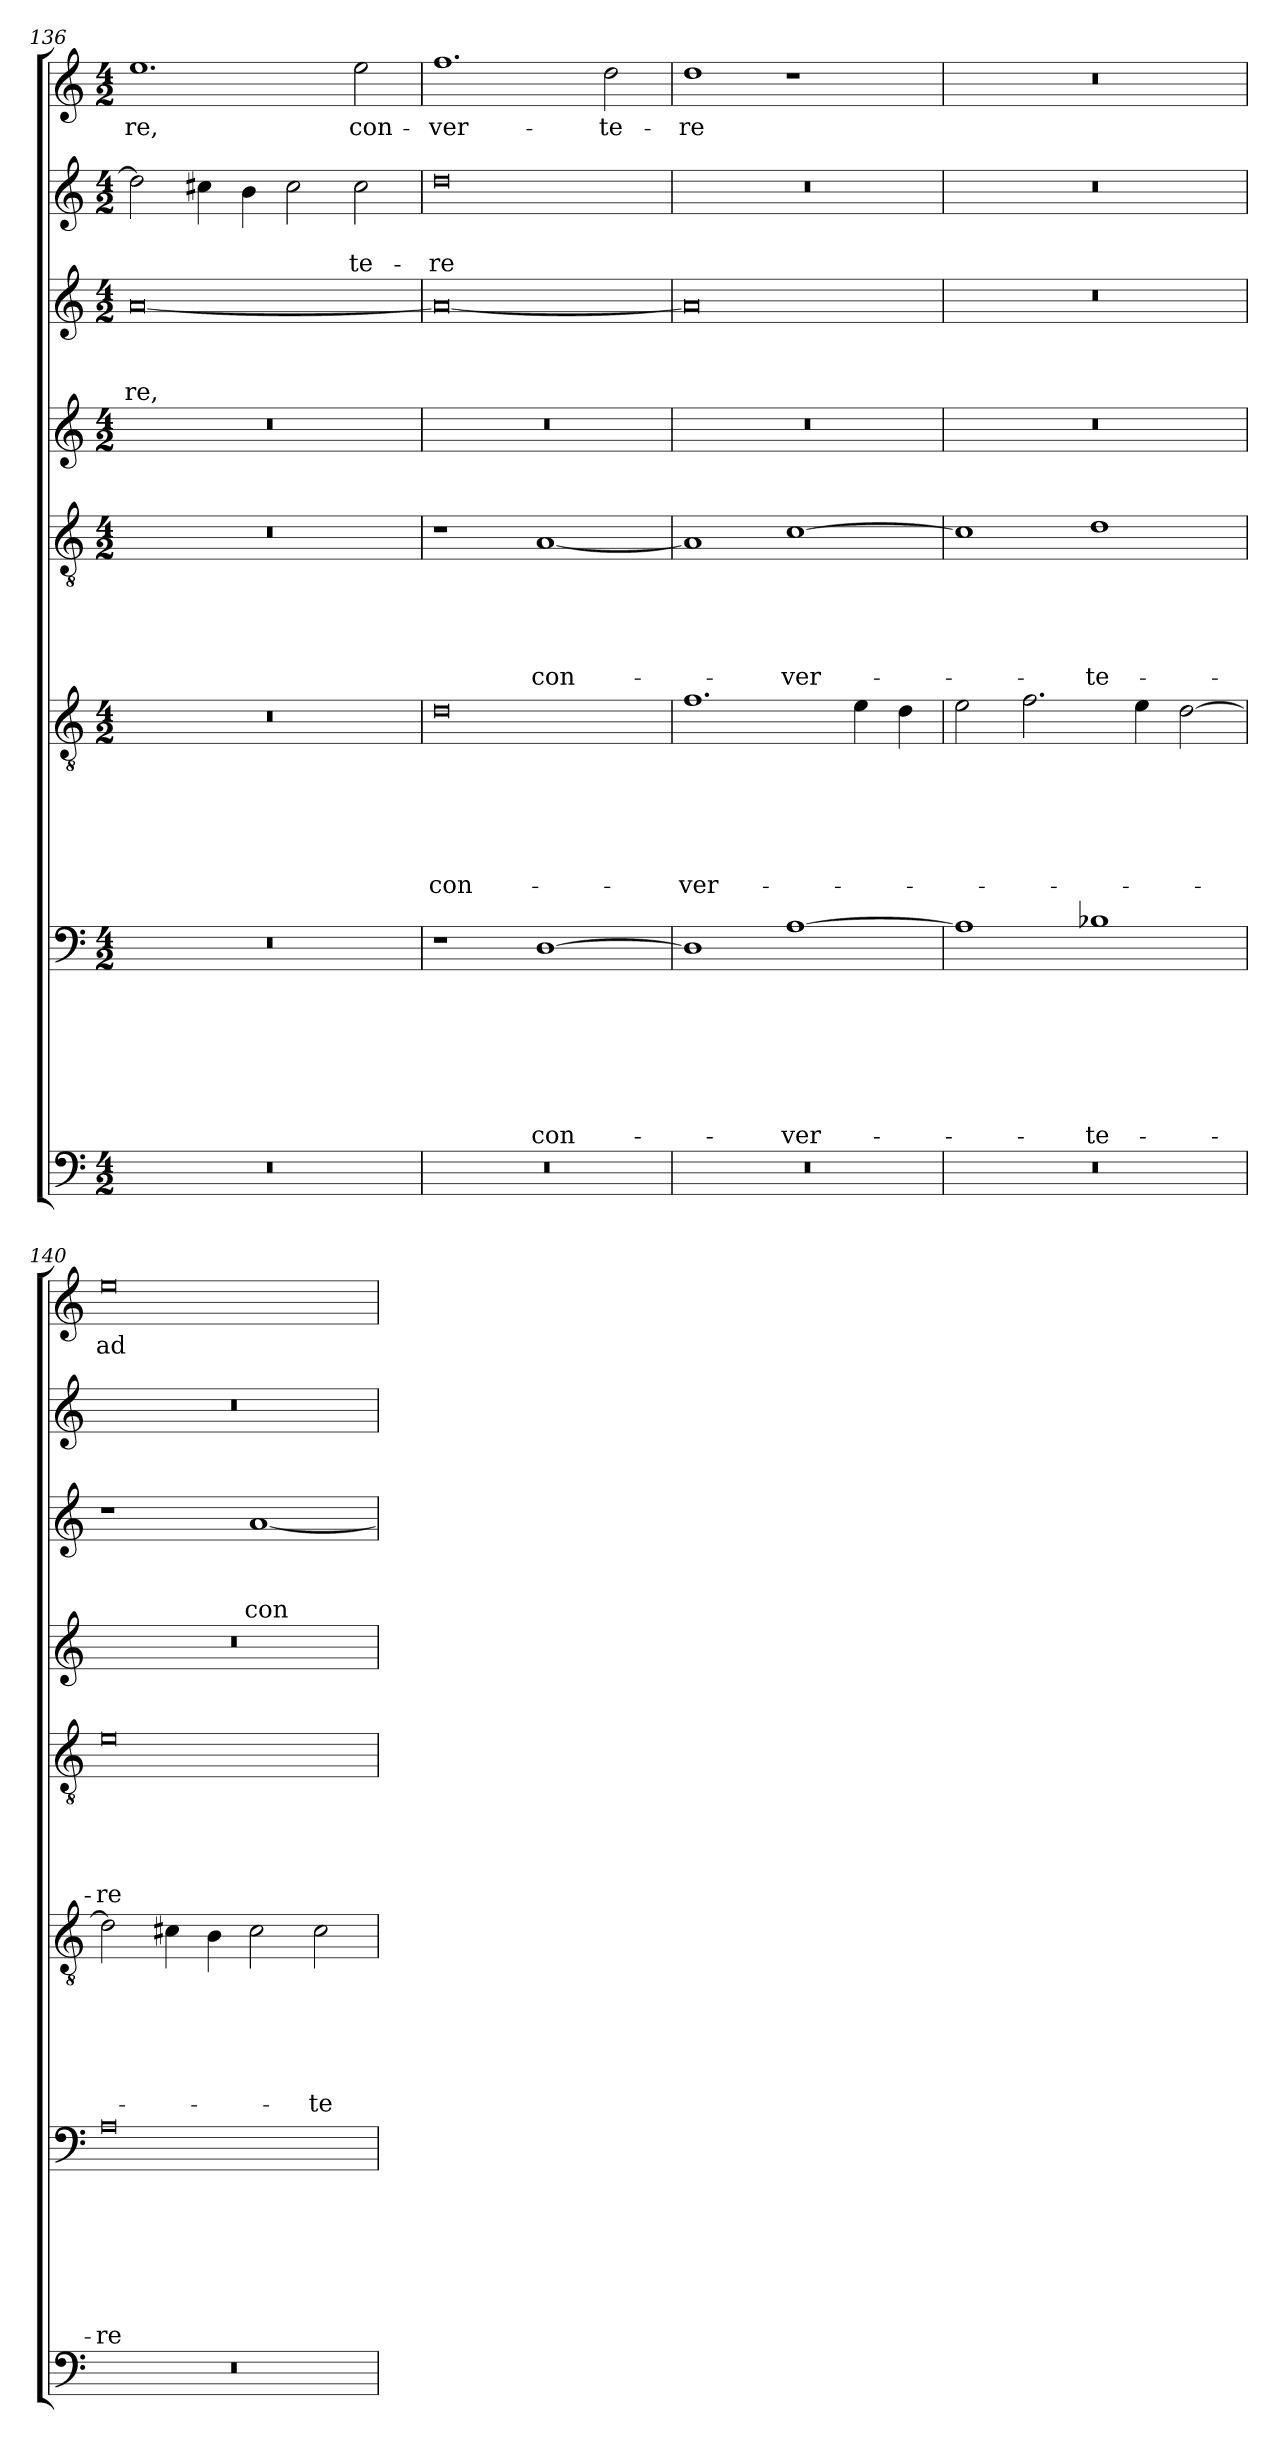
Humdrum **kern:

**kern	**kern	**text	**text	**text	**text	**text	**text	**text	**kern	**text	**text	**text	**text	**text	**text	**kern	**text	**text	**text	**text	**text	**kern	**kern	**text	**text	**text	**kern	**text	**text	**kern	**text
*part8	*part7	*part7	*part7	*part7	*part7	*part7	*part7	*part7	*part6	*part6	*part6	*part6	*part6	*part6	*part6	*part5	*part5	*part5	*part5	*part5	*part5	*part4	*part3	*part3	*part3	*part3	*part2	*part2	*part2	*part1	*part1
*staff8	*staff7	*staff7	*staff7	*staff7	*staff7	*staff7	*staff7	*staff7	*staff6	*staff6	*staff6	*staff6	*staff6	*staff6	*staff6	*staff5	*staff5	*staff5	*staff5	*staff5	*staff5	*staff4	*staff3	*staff3	*staff3	*staff3	*staff2	*staff2	*staff2	*staff1	*staff1
*clefF4	*clefF4	*	*	*	*	*	*	*	*clefGv2	*	*	*	*	*	*	*clefGv2	*	*	*	*	*	*clefG2	*clefG2	*	*	*	*clefG2	*	*	*clefG2	*
*k[]	*k[]	*	*	*	*	*	*	*	*k[]	*	*	*	*	*	*	*k[]	*	*	*	*	*	*k[]	*k[]	*	*	*	*k[]	*	*	*k[]	*
*a:	*a:	*	*	*	*	*	*	*	*a:	*	*	*	*	*	*	*a:	*	*	*	*	*	*a:	*a:	*	*	*	*a:	*	*	*a:	*
*M4/2	*M4/2	*	*	*	*	*	*	*	*M4/2	*	*	*	*	*	*	*M4/2	*	*	*	*	*	*M4/2	*M4/2	*	*	*	*M4/2	*	*	*M4/2	*
=136	=136	=136	=136	=136	=136	=136	=136	=136	=136	=136	=136	=136	=136	=136	=136	=136	=136	=136	=136	=136	=136	=136	=136	=136	=136	=136	=136	=136	=136	=136	=136
0r	0r	.	.	.	.	.	.	.	0r	.	.	.	.	.	.	0r	.	.	.	.	.	0r	[0a	.	.	-re,	2dd\]	.	.	1.ee	-re,
.	.	.	.	.	.	.	.	.	.	.	.	.	.	.	.	.	.	.	.	.	.	.	.	.	.	.	4cc#X\	.	.	.	.
.	.	.	.	.	.	.	.	.	.	.	.	.	.	.	.	.	.	.	.	.	.	.	.	.	.	.	4b\	.	.	.	.
.	.	.	.	.	.	.	.	.	.	.	.	.	.	.	.	.	.	.	.	.	.	.	.	.	.	.	2cc#\	.	.	.	.
.	.	.	.	.	.	.	.	.	.	.	.	.	.	.	.	.	.	.	.	.	.	.	.	.	.	.	2cc#\	.	-te-	2ee\	con-
=137	=137	=137	=137	=137	=137	=137	=137	=137	=137	=137	=137	=137	=137	=137	=137	=137	=137	=137	=137	=137	=137	=137	=137	=137	=137	=137	=137	=137	=137	=137	=137
0r	1r	.	.	.	.	.	.	.	0d	.	.	.	.	.	con-	1r	.	.	.	.	.	0r	0a_	.	.	.	0dd	.	-re	1.ff	-ver-
.	[1D	.	.	.	.	.	.	con-	.	.	.	.	.	.	.	[1A	.	.	.	.	con-	.	.	.	.	.	.	.	.	.	.
.	.	.	.	.	.	.	.	.	.	.	.	.	.	.	.	.	.	.	.	.	.	.	.	.	.	.	.	.	.	2dd\	-te-
=138	=138	=138	=138	=138	=138	=138	=138	=138	=138	=138	=138	=138	=138	=138	=138	=138	=138	=138	=138	=138	=138	=138	=138	=138	=138	=138	=138	=138	=138	=138	=138
0r	1D]	.	.	.	.	.	.	.	1.f	.	.	.	.	.	-ver-	1A]	.	.	.	.	.	0r	0a]	.	.	.	0r	.	.	1dd	-re
.	[1A	.	.	.	.	.	.	-ver-	.	.	.	.	.	.	.	[1c	.	.	.	.	-ver-	.	.	.	.	.	.	.	.	1r	.
.	.	.	.	.	.	.	.	.	4e\	.	.	.	.	.	.	.	.	.	.	.	.	.	.	.	.	.	.	.	.	.	.
.	.	.	.	.	.	.	.	.	4d\	.	.	.	.	.	.	.	.	.	.	.	.	.	.	.	.	.	.	.	.	.	.
=139	=139	=139	=139	=139	=139	=139	=139	=139	=139	=139	=139	=139	=139	=139	=139	=139	=139	=139	=139	=139	=139	=139	=139	=139	=139	=139	=139	=139	=139	=139	=139
0r	1A]	.	.	.	.	.	.	.	2e\	.	.	.	.	.	.	1c]	.	.	.	.	.	0r	0r	.	.	.	0r	.	.	0r	.
.	.	.	.	.	.	.	.	.	2.f\	.	.	.	.	.	.	.	.	.	.	.	.	.	.	.	.	.	.	.	.	.	.
.	1B-X	.	.	.	.	.	.	-te-	.	.	.	.	.	.	.	1d	.	.	.	.	-te-	.	.	.	.	.	.	.	.	.	.
.	.	.	.	.	.	.	.	.	4e\	.	.	.	.	.	.	.	.	.	.	.	.	.	.	.	.	.	.	.	.	.	.
.	.	.	.	.	.	.	.	.	[2d\	.	.	.	.	.	.	.	.	.	.	.	.	.	.	.	.	.	.	.	.	.	.
=140	=140	=140	=140	=140	=140	=140	=140	=140	=140	=140	=140	=140	=140	=140	=140	=140	=140	=140	=140	=140	=140	=140	=140	=140	=140	=140	=140	=140	=140	=140	=140
0r	0A	.	.	.	.	.	.	-re	2d\]	.	.	.	.	.	.	0e	.	.	.	.	-re	0r	1r	.	.	.	0r	.	.	0ee	ad
.	.	.	.	.	.	.	.	.	4c#X\	.	.	.	.	.	.	.	.	.	.	.	.	.	.	.	.	.	.	.	.	.	.
.	.	.	.	.	.	.	.	.	4B\	.	.	.	.	.	.	.	.	.	.	.	.	.	.	.	.	.	.	.	.	.	.
.	.	.	.	.	.	.	.	.	2c#\	.	.	.	.	.	.	.	.	.	.	.	.	.	[1a	.	.	con-	.	.	.	.	.
.	.	.	.	.	.	.	.	.	2c#\	.	.	.	.	.	-te-	.	.	.	.	.	.	.	.	.	.	.	.	.	.	.	.
=	=	=	=	=	=	=	=	=	=	=	=	=	=	=	=	=	=	=	=	=	=	=	=	=	=	=	=	=	=	=	=
*-	*-	*-	*-	*-	*-	*-	*-	*-	*-	*-	*-	*-	*-	*-	*-	*-	*-	*-	*-	*-	*-	*-	*-	*-	*-	*-	*-	*-	*-	*-	*-
